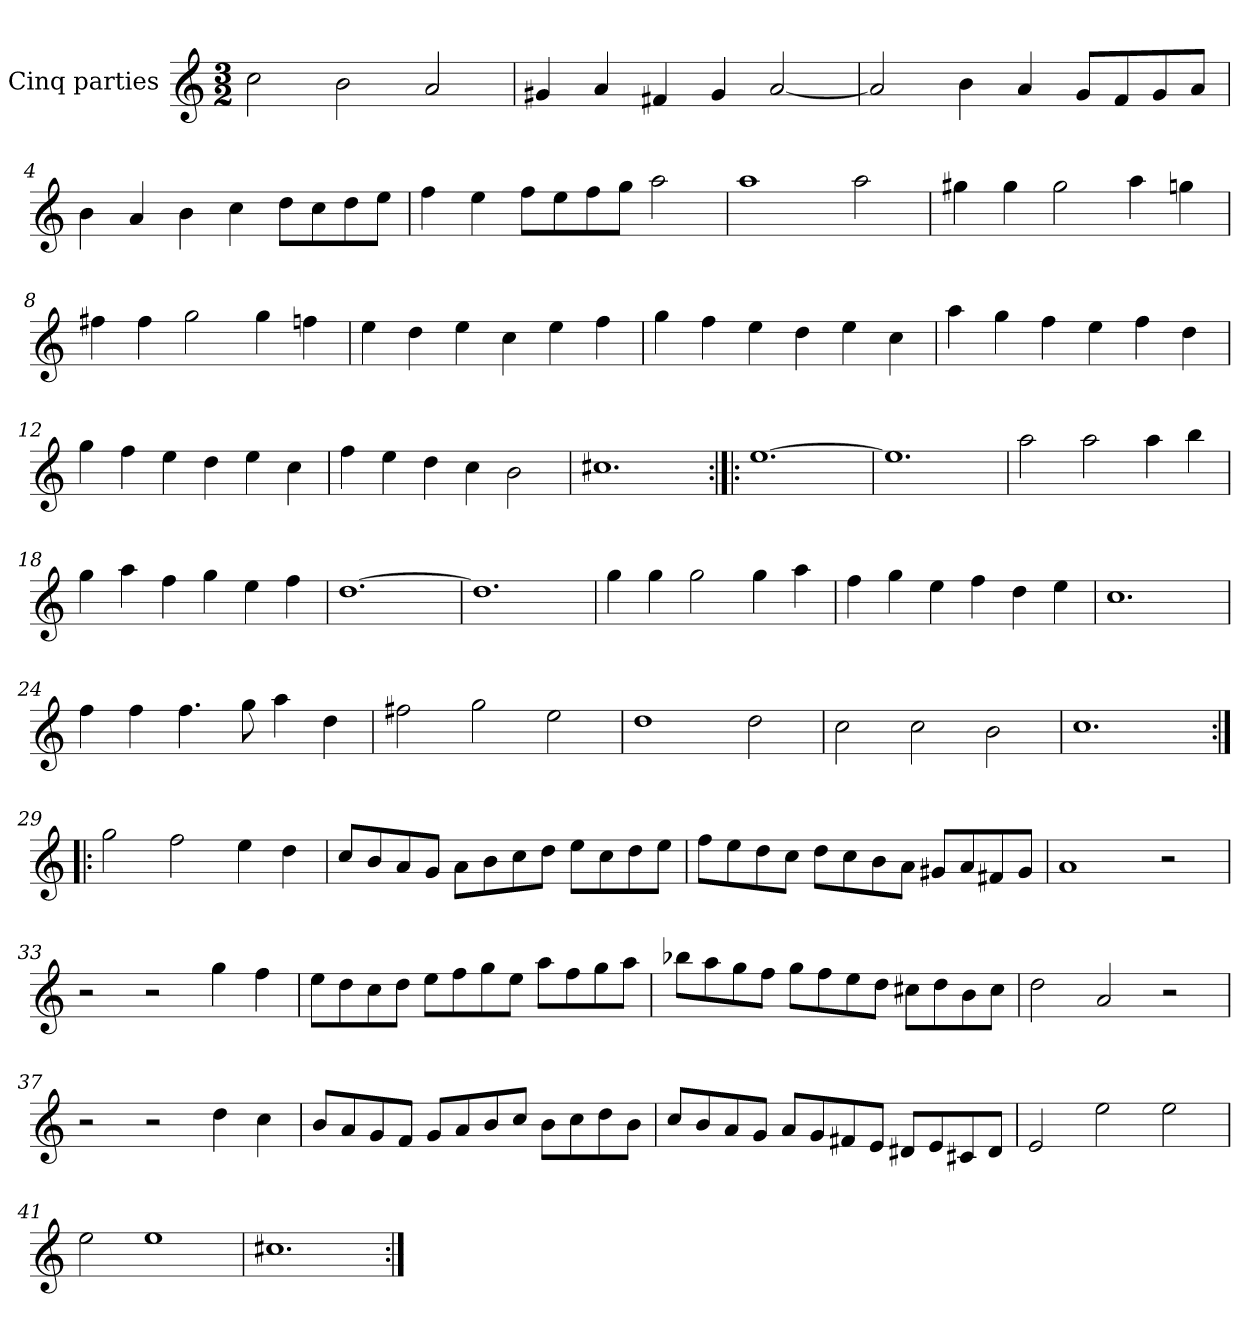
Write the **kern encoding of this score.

**kern
*part1
*staff1
*I"Cinq parties
*clefG2
*k[]
*M3/2
*MM180
=1
2cc\
2b\
2a/
=2
4g#X/
4a/
4f#X/
4g#/
[2a/
=3
2a/]
4b\
4a/
8g/L
8f/
8g/
8a/J
=4
4b\
4a/
4b\
4cc\
8dd\L
8cc\
8dd\
8ee\J
=5
4ff\
4ee\
8ff\L
8ee\
8ff\
8gg\J
2aa\
=6
1aa
2aa\
=7
4gg#X\
4gg#\
2gg#\
4aa\
4ggn\
=8
4ff#X\
4ff#\
2gg\
4gg\
4ffn\
=9
4ee\
4dd\
4ee\
4cc\
4ee\
4ff\
=10
4gg\
4ff\
4ee\
4dd\
4ee\
4cc\
=11
4aa\
4gg\
4ff\
4ee\
4ff\
4dd\
=12
4gg\
4ff\
4ee\
4dd\
4ee\
4cc\
=13
4ff\
4ee\
4dd\
4cc\
2b\
=14
1.cc#X
=15:|!|:
[1.ee
=16
1.ee]
=17
2aa\
2aa\
4aa\
4bb\
=18
4gg\
4aa\
4ff\
4gg\
4ee\
4ff\
=19
[1.dd
=20
1.dd]
=21
4gg\
4gg\
2gg\
4gg\
4aa\
=22
4ff\
4gg\
4ee\
4ff\
4dd\
4ee\
=23
1.cc
=24
4ff\
4ff\
4.ff\
8gg\
4aa\
4dd\
=25
2ff#X\
2gg\
2ee\
=26
1dd
2dd\
=27
2cc\
2cc\
2b\
=28
1.cc
=29:|!|:
2gg\
2ff\
4ee\
4dd\
=30
8cc/L
8b/
8a/
8g/J
8a\L
8b\
8cc\
8dd\J
8ee\L
8cc\
8dd\
8ee\J
=31
8ff\L
8ee\
8dd\
8cc\J
8dd\L
8cc\
8b\
8a\J
8g#X/L
8a/
8f#X/
8g#/J
=32
1a
2r
=33
2r
2r
4gg\
4ff\
=34
8ee\L
8dd\
8cc\
8dd\J
8ee\L
8ff\
8gg\
8ee\J
8aa\L
8ff\
8gg\
8aa\J
=35
8bb-X\L
8aa\
8gg\
8ff\J
8gg\L
8ff\
8ee\
8dd\J
8cc#X\L
8dd\
8b\
8cc#\J
=36
2dd\
2a/
2r
=37
2r
2r
4dd\
4cc\
=38
8b/L
8a/
8g/
8f/J
8g/L
8a/
8b/
8cc/J
8b\L
8cc\
8dd\
8b\J
=39
8cc/L
8b/
8a/
8g/J
8a/L
8g/
8f#X/
8e/J
8d#X/L
8e/
8c#X/
8d#/J
=40
2e/
2ee\
2ee\
=41
2ee\
1ee
=42
1.cc#X
=:|!
*-
